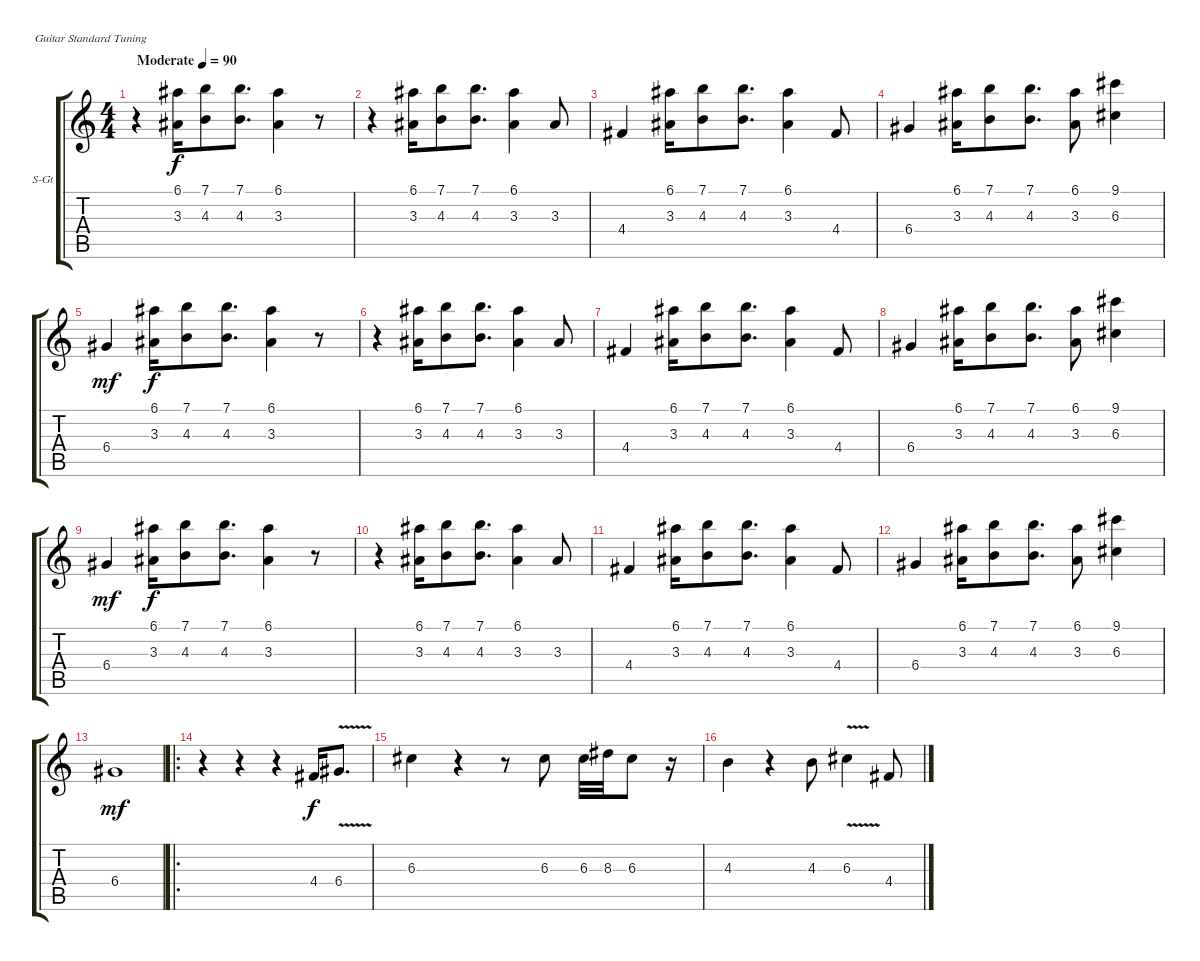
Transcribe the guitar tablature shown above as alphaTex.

\bracketExtendMode groupsimilarinstruments
\firstSystemTrackNameOrientation horizontal
\otherSystemsTrackNameOrientation horizontal
\track ("Гитара 2" "S-Gt") {instrument acousticguitarsteel}
\staff {score tabs}
\tuning (E4 B3 G3 D3 A2 E2)
\ts (4 4)
\beaming (8 2 2 2 2)
\tempo (90 "Moderate")
\clef g2
\ks c
r.4{dy f instrument acousticguitarsteel} (6.1 3.3).16 (7.1 4.3).8 (7.1 4.3).8{d} (6.1 3.3).4 r.8 |
r.4 (6.1 3.3).16 (7.1 4.3).8 (7.1 4.3).8{d} (6.1 3.3).4 3.3.8 |
4.4.4 (6.1 3.3).16 (7.1 4.3).8 (7.1 4.3).8{d} (6.1 3.3).4 4.4.8 |
6.4.4 (6.1 3.3).16 (7.1 4.3).8 (7.1 4.3).8{d} (6.1 3.3).8 (9.1 6.3).4 |
6.4.4{dy mf} (6.1 3.3).16{dy f} (7.1 4.3).8 (7.1 4.3).8{d} (6.1 3.3).4 r.8 |
r.4 (6.1 3.3).16 (7.1 4.3).8 (7.1 4.3).8{d} (6.1 3.3).4 3.3.8 |
4.4.4 (6.1 3.3).16 (7.1 4.3).8 (7.1 4.3).8{d} (6.1 3.3).4 4.4.8 |
6.4.4 (6.1 3.3).16 (7.1 4.3).8 (7.1 4.3).8{d} (6.1 3.3).8 (9.1 6.3).4 |
6.4.4{dy mf} (6.1 3.3).16{dy f} (7.1 4.3).8 (7.1 4.3).8{d} (6.1 3.3).4 r.8 |
r.4 (6.1 3.3).16 (7.1 4.3).8 (7.1 4.3).8{d} (6.1 3.3).4 3.3.8 |
4.4.4 (6.1 3.3).16 (7.1 4.3).8 (7.1 4.3).8{d} (6.1 3.3).4 4.4.8 |
6.4.4 (6.1 3.3).16 (7.1 4.3).8 (7.1 4.3).8{d} (6.1 3.3).8 (9.1 6.3).4 |
6.4.1{dy mf} |
\ro
r.4 r.4 r.4 4.4.16{dy f} 6.4{v}.8{d} |
6.3.4 r.4 r.8 6.3.8 6.3.32 8.3.32 6.3.8 r.16 |
4.3.4 r.4 4.3.8 6.3{v}.4 4.4.8
